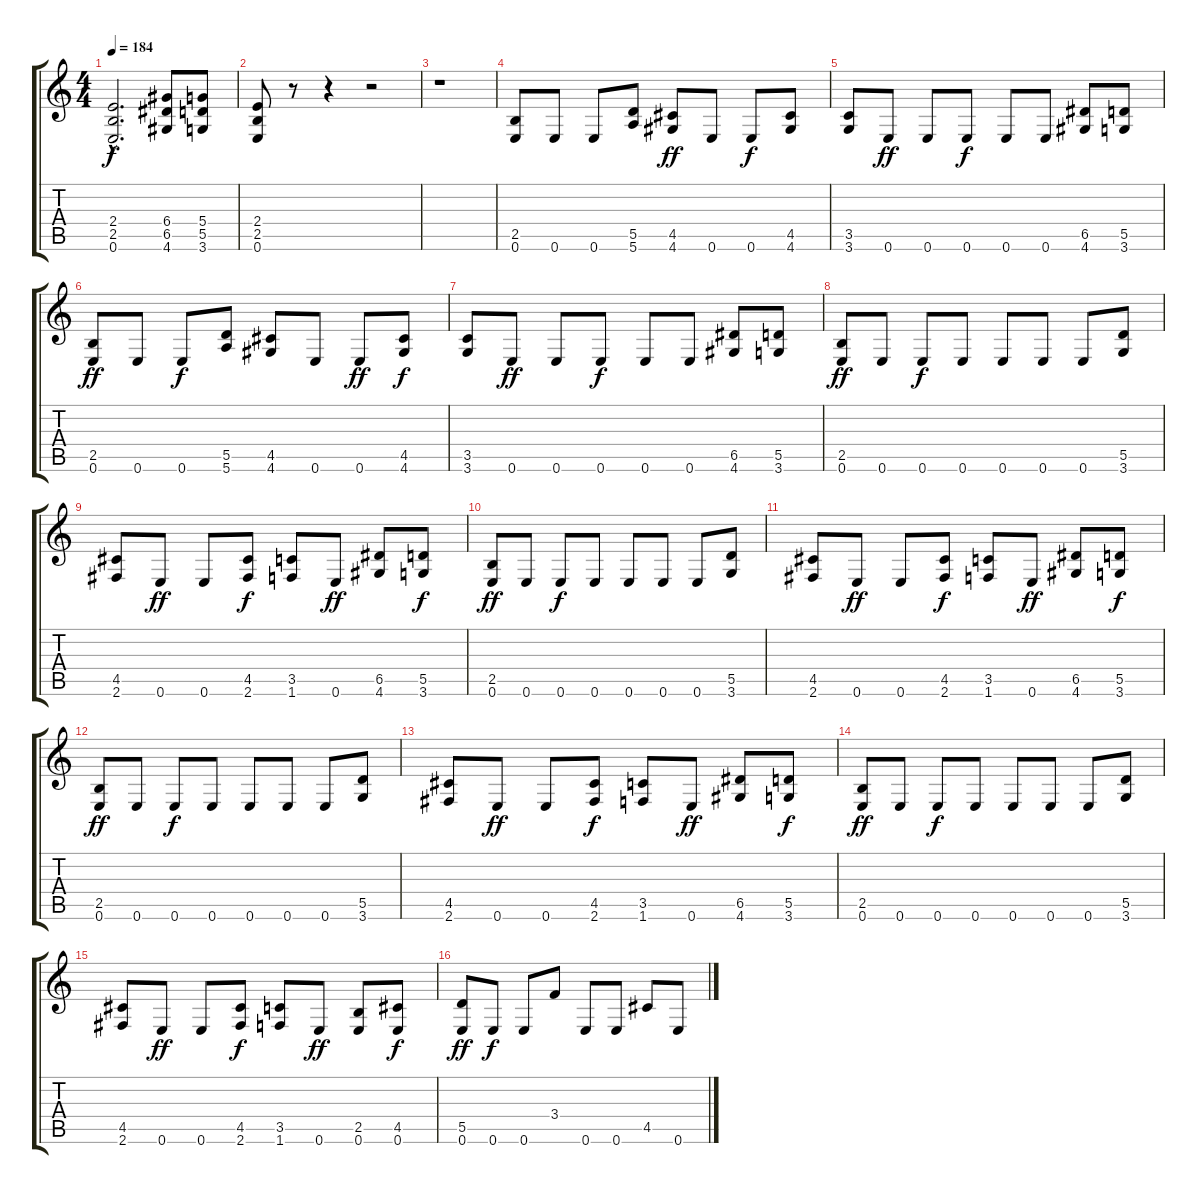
\track "" {instrument distortionguitar}
\staff {score tabs}
\tuning (E4 B3 G3 D3 A2 E2) {hide}
\ts (4 4)
\tempo 184
\clef g2
\ks c
(2.4{hac t} 2.5{hac t} 0.6{hac t}).2{d dy f} (6.4 6.5 4.6).8 (5.4 5.5 3.6).8 |
(2.4 2.5 0.6).8 r.8 r.4 r.2 |
r.1 |
(2.5 0.6).8 0.6.8 0.6.8 (5.5 5.6).8 (4.5 4.6).8{dy ff} 0.6.8 0.6.8{dy f} (4.5 4.6).8 |
(3.5 3.6).8 0.6.8{dy ff} 0.6.8 0.6.8{dy f} 0.6.8 0.6.8 (6.5 4.6).8 (5.5 3.6).8 |
(2.5 0.6).8{dy ff} 0.6.8 0.6.8{dy f} (5.5 5.6).8 (4.5 4.6).8 0.6.8 0.6.8{dy ff} (4.5 4.6).8{dy f} |
(3.5 3.6).8 0.6.8{dy ff} 0.6.8 0.6.8{dy f} 0.6.8 0.6.8 (6.5 4.6).8 (5.5 3.6).8 |
(2.5 0.6).8{dy ff} 0.6.8 0.6.8{dy f} 0.6.8 0.6.8 0.6.8 0.6.8 (5.5 3.6).8 |
(4.5 2.6).8 0.6.8{dy ff} 0.6.8 (4.5 2.6).8{dy f} (3.5 1.6).8 0.6.8{dy ff} (6.5 4.6).8 (5.5 3.6).8{dy f} |
(2.5 0.6).8{dy ff} 0.6.8 0.6.8{dy f} 0.6.8 0.6.8 0.6.8 0.6.8 (5.5 3.6).8 |
(4.5 2.6).8 0.6.8{dy ff} 0.6.8 (4.5 2.6).8{dy f} (3.5 1.6).8 0.6.8{dy ff} (6.5 4.6).8 (5.5 3.6).8{dy f} |
(2.5 0.6).8{dy ff} 0.6.8 0.6.8{dy f} 0.6.8 0.6.8 0.6.8 0.6.8 (5.5 3.6).8 |
(4.5 2.6).8 0.6.8{dy ff} 0.6.8 (4.5 2.6).8{dy f} (3.5 1.6).8 0.6.8{dy ff} (6.5 4.6).8 (5.5 3.6).8{dy f} |
(2.5 0.6).8{dy ff} 0.6.8 0.6.8{dy f} 0.6.8 0.6.8 0.6.8 0.6.8 (5.5 3.6).8 |
(4.5 2.6).8 0.6.8{dy ff} 0.6.8 (4.5 2.6).8{dy f} (3.5 1.6).8 0.6.8{dy ff} (2.5 0.6).8 (4.5 0.6).8{dy f} |
(5.5 0.6).8{dy ff} 0.6.8{dy f} 0.6.8 3.4.8 0.6.8 0.6.8 4.5.8 0.6.8
